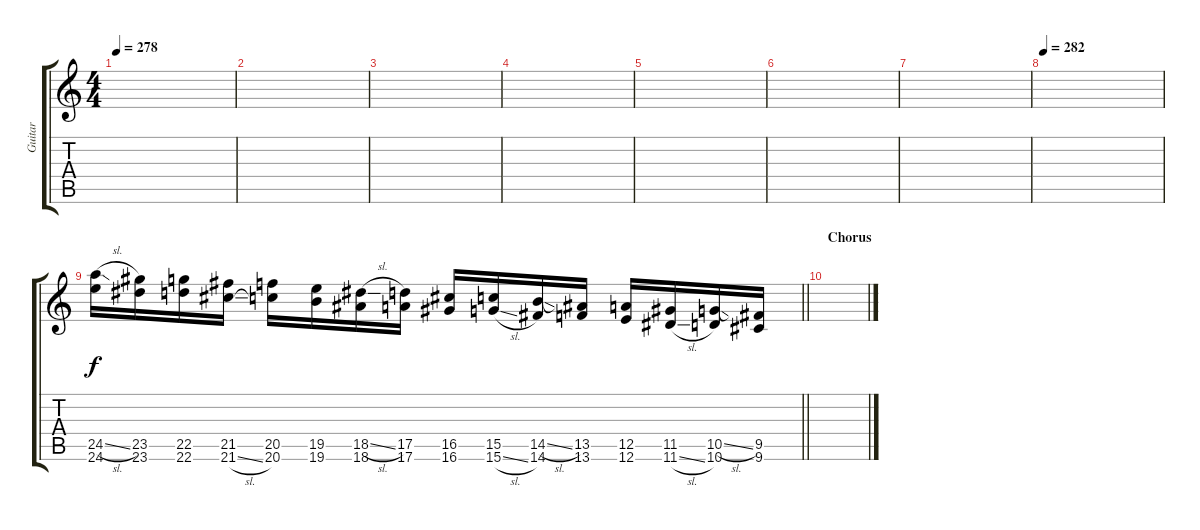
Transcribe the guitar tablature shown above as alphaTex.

\track ("Guitar" "Guitar") {instrument distortionguitar}
\staff {score tabs}
\tuning (E4 B3 G3 D3 A2 E2) {hide}
\ts (4 4)
\tempo 278
\clef g2
\ks c
|
|
|
|
|
|
|
\tempo 282
|
\barLineRight lightlight
(24.5{sl} 24.6).16 (23.5 23.6).16 (22.5 22.6).16 (21.5 21.6{sl}).16 (20.5 20.6).16 (19.5 19.6).16 (18.5{sl} 18.6).16 (17.5 17.6).16 (16.5 16.6).16 (15.5 15.6{sl}).16 (14.5{sl} 14.6).16 (13.5 13.6).16 (12.5 12.6).16 (11.5 11.6{sl}).16 (10.5{sl} 10.6).16 (9.5 9.6).16 |
\section ("" "Chorus")
